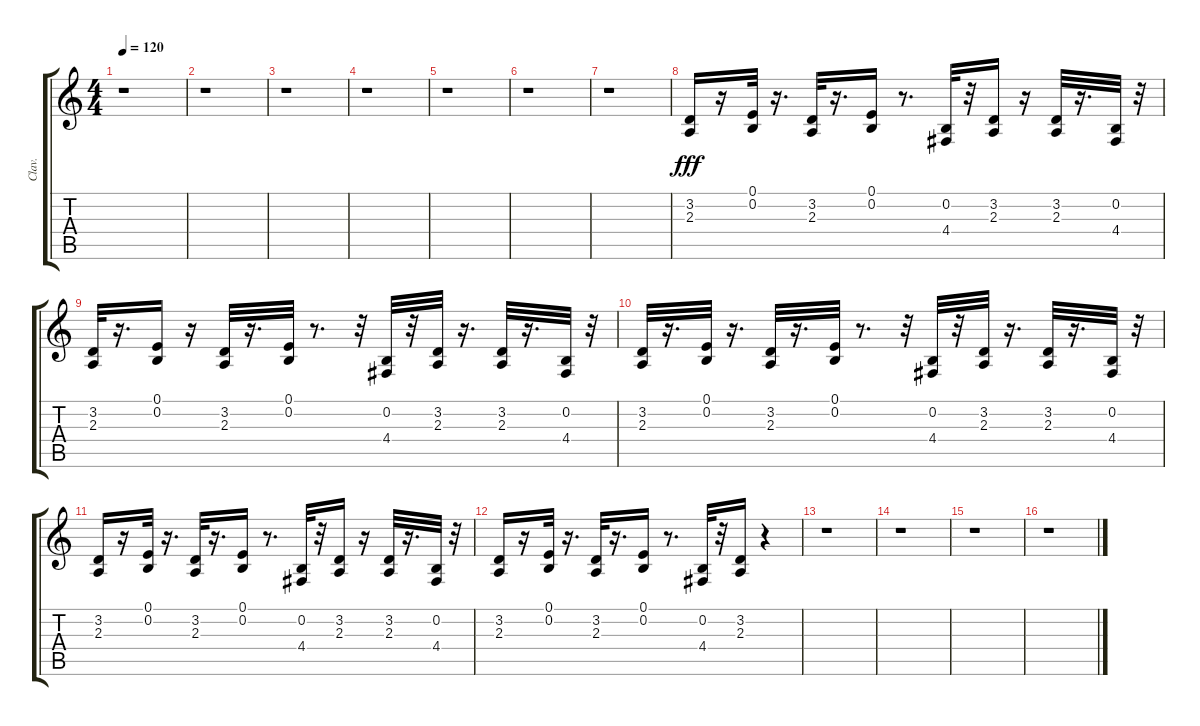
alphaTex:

\track ("Clav.     " "Clav.     ") {instrument clavinet}
\staff {score tabs}
\tuning (E4 B3 G3 D3 A2 E2) {hide}
\ts (4 4)
\tempo 120
\clef g2
\ks c
r.1{dy fff} |
r.1 |
r.1 |
r.1 |
r.1 |
r.1 |
r.1 |
(3.2 2.3).16 r.16 (0.1 0.2).32 r.16{d} (3.2 2.3).32 r.16{d} (0.1 0.2).16 r.8{d} (0.2 4.4).32 r.32 (3.2 2.3).16 r.16 (3.2 2.3).32 r.16{d} (0.2 4.4).32 r.32 |
(3.2 2.3).32 r.16{d} (0.1 0.2).16 r.16 (3.2 2.3).32 r.16{d} (0.1 0.2).32 r.8{d} r.32 (0.2 4.4).32 r.32 (3.2 2.3).32 r.16{d} (3.2 2.3).32 r.16{d} (0.2 4.4).32 r.32 |
(3.2 2.3).32 r.16{d} (0.1 0.2).32 r.16{d} (3.2 2.3).32 r.16{d} (0.1 0.2).32 r.8{d} r.32 (0.2 4.4).32 r.32 (3.2 2.3).32 r.16{d} (3.2 2.3).32 r.16{d} (0.2 4.4).32 r.32 |
(3.2 2.3).16 r.16 (0.1 0.2).32 r.16{d} (3.2 2.3).32 r.16{d} (0.1 0.2).16 r.8{d} (0.2 4.4).32 r.32 (3.2 2.3).16 r.16 (3.2 2.3).32 r.16{d} (0.2 4.4).32 r.32 |
(3.2 2.3).16 r.16 (0.1 0.2).32 r.16{d} (3.2 2.3).32 r.16{d} (0.1 0.2).16 r.8{d} (0.2 4.4).32 r.32 (3.2 2.3).16 r.4 |
r.1 |
r.1 |
r.1 |
r.1
